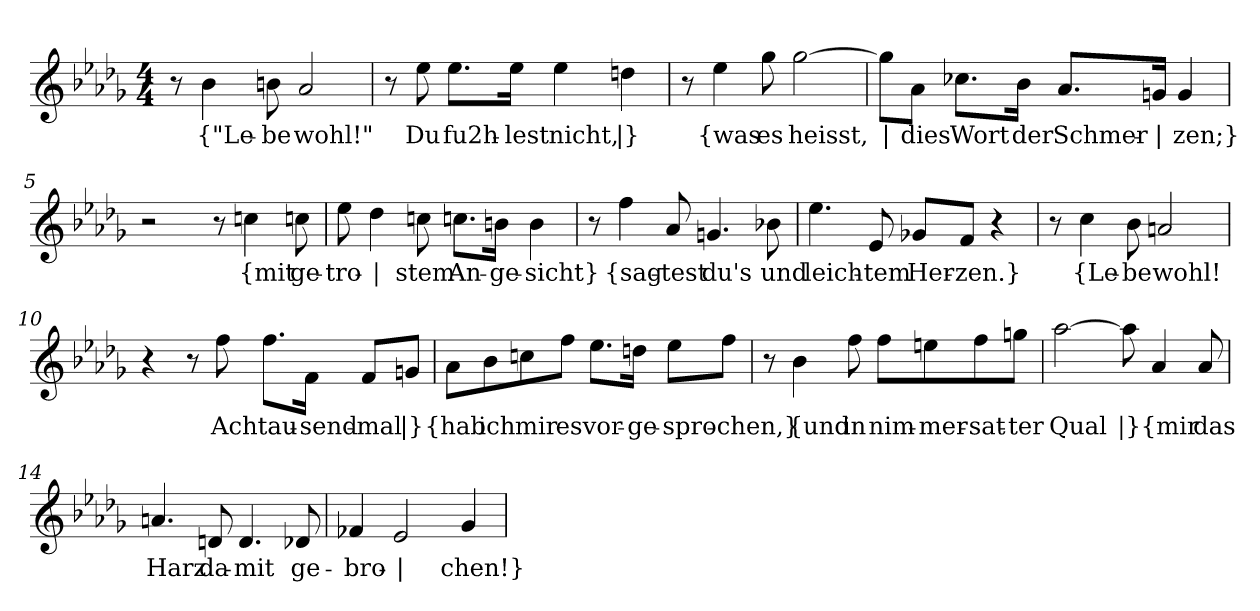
**kern	**text
*part1	*part1
*staff1	*staff1
*clefG2	*
*k[b-e-a-d-g-]	*
*M4/4	*
=1	=1
8r	.
!	!LO:LY:b
4b-\	{"Le-
!	!LO:LY:b
8bn\	-be
!	!LO:LY:b
2a-/	wohl!"
=2	=2
8r	.
!	!LO:LY:b
8ee-\	Du
!	!LO:LY:b
8.ee-\L	fu2h-
!	!LO:LY:b
16ee-\Jk	-lest
!	!LO:LY:b
4ee-\	nicht,
!	!LO:LY:b
4ddn\	|}
=3	=3
8r	.
!	!LO:LY:b
4ee-\	{was
!	!LO:LY:b
8gg-\	es
!	!LO:LY:b
[2gg-\	heisst,
=4	=4
!	!LO:LY:b
8gg-\L]	|
!	!LO:LY:b
8a-\J	dies
!	!LO:LY:b
8.cc-X\L	Wort
!	!LO:LY:b
16b-\Jk	der
!	!LO:LY:b
8.a-/L	Schmer-
!	!LO:LY:b
16gn/Jk	|
!	!LO:LY:b
4g/	-zen;}
!!LO:LB:g=z
=5	=5
2r	.
8r	.
!	!LO:LY:b
4ccn\	{mit
!	!LO:LY:b
8ccn\	ge-
=6	=6
!	!LO:LY:b
8ee-\	-tro-
!	!LO:LY:b
4dd-\	|
!	!LO:LY:b
8ccn\	-stem
!	!LO:LY:b
8.ccn\L	An-
!	!LO:LY:b
16bn\Jk	-ge-
!	!LO:LY:b
4b\	-sicht}
=7	=7
8r	.
!	!LO:LY:b
4ff\	{sag-
!	!LO:LY:b
8a-/	-test
!	!LO:LY:b
4.gn/	du's
!	!LO:LY:b
8b-X\	und
=8	=8
!	!LO:LY:b
4.ee-\	leich-
!	!LO:LY:b
8e-/	-tem
!	!LO:LY:b
8g-X/L	Her-
!	!LO:LY:b
8f/J	-zen.}
4r	.
!!LO:LB:g=z
=9	=9
8r	.
!	!LO:LY:b
4cc\	{Le-
!	!LO:LY:b
8b-\	-be
!	!LO:LY:b
2an/	wohl!
=10	=10
4r	.
8r	.
!	!LO:LY:b
8ff\	Ach
!	!LO:LY:b
8.ff\L	tau-
!	!LO:LY:b
16f\Jk	-send-
!	!LO:LY:b
8f/L	-mal
!	!LO:LY:b
8gn/J	|}
=11	=11
!	!LO:LY:b
8a-\L	{hab
!	!LO:LY:b
8b-\	ich
!	!LO:LY:b
8ccn\	mir
!	!LO:LY:b
8ff\J	es
!	!LO:LY:b
8.ee-\L	vor-
!	!LO:LY:b
16ddn\Jk	-ge-
!	!LO:LY:b
8ee-\L	-spro-
!	!LO:LY:b
8ff\J	-chen,}
!!LO:LB:g=z
=12	=12
8r	.
!	!LO:LY:b
4b-\	{und
!	!LO:LY:b
8ff\	in
!	!LO:LY:b
8ff\L	nim-
!	!LO:LY:b
8een\	-mer-
!	!LO:LY:b
8ff\	-sat-
!	!LO:LY:b
8ggn\J	-ter
=13	=13
!	!LO:LY:b
[2aa-\	Qual
!	!LO:LY:b
8aa-\]	|}
!	!LO:LY:b
4a-/	{mir
!	!LO:LY:b
8a-/	das
=14	=14
!	!LO:LY:b
4.an/	Harz
!	!LO:LY:b
8dn/	da-
!	!LO:LY:b
4.d/	-mit
!	!LO:LY:b
8d-X/	ge-
=15	=15
!	!LO:LY:b
4f-X/	-bro-
!	!LO:LY:b
2e-/	|
!	!LO:LY:b
4g-/	-chen!}
=	=
*-	*-
